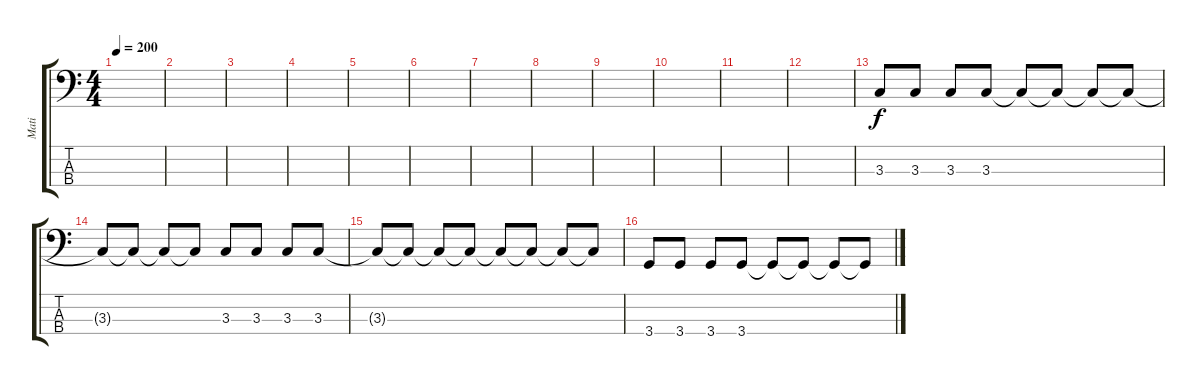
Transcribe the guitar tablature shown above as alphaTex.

\track ("Mati" "Mati") {instrument electricbasspick}
\staff {score tabs}
\tuning (G2 D2 A1 E1) {hide}
\ts (4 4)
\tempo 200
\clef f4
\ks c
|
|
|
|
|
|
|
|
|
|
|
|
3.3.8 3.3.8 3.3.8 3.3.8 3.3{t}.8 3.3{t}.8 3.3{t}.8 3.3{t}.8 |
3.3{t}.8 3.3{t}.8 3.3{t}.8 3.3{t}.8 3.3.8 3.3.8 3.3.8 3.3.8 |
3.3{t}.8 3.3{t}.8 3.3{t}.8 3.3{t}.8 3.3{t}.8 3.3{t}.8 3.3{t}.8 3.3{t}.8 |
3.4.8 3.4.8 3.4.8 3.4.8 3.4{t}.8 3.4{t}.8 3.4{t}.8 3.4{t}.8
